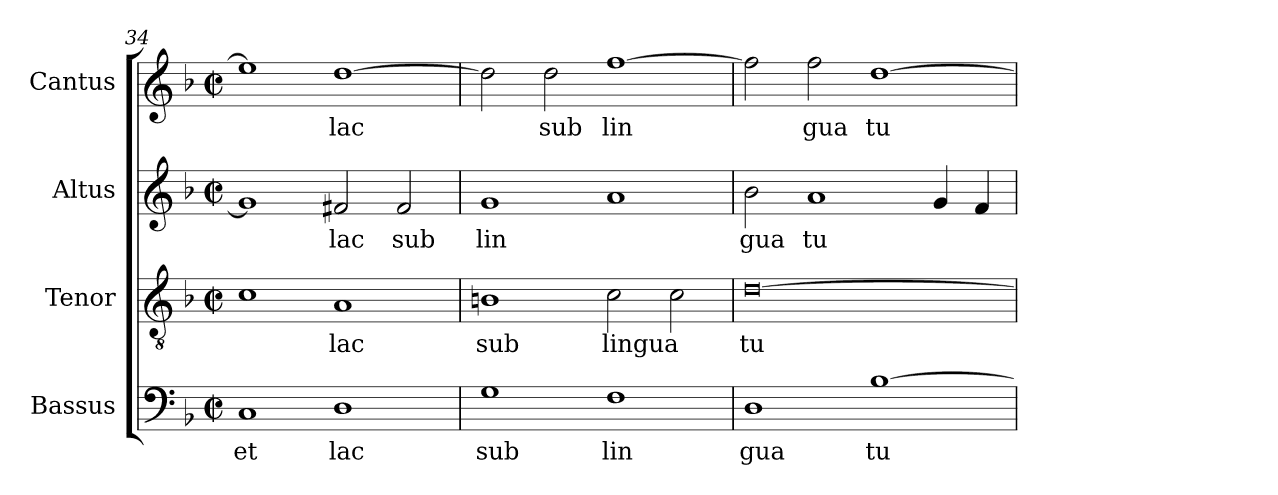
**kern	**text	**kern	**text	**kern	**text	**kern	**text
*part4	*part4	*part3	*part3	*part2	*part2	*part1	*part1
*staff4	*staff4	*staff3	*staff3	*staff2	*staff2	*staff1	*staff1
*I"Bassus	*	*I"Tenor	*	*I"Altus	*	*I"Cantus	*
*clefF4	*	*clefGv2	*	*clefG2	*	*clefG2	*
*k[b-]	*	*k[b-]	*	*k[b-]	*	*k[b-]	*
*F:	*	*F:	*	*F:	*	*F:	*
*M2/2	*	*M2/2	*	*M2/2	*	*M2/2	*
*met(c|)	*	*met(c|)	*	*met(c|)	*	*met(c|)	*
=34	=34	=34	=34	=34	=34	=34	=34
!	!LO:LY:b:cj	!	!LO:LY:b:cj	!	!LO:LY:b:cj	!	!LO:LY:b:cj
1C	et	1c	.	1g]	.	1ee-]	.
!	!LO:LY:b:cj	!	!LO:LY:b:cj	!	!LO:LY:b:cj	!	!LO:LY:b:cj
1D	lac	1A	lac	2f#X/	lac	[>1dd	lac
!	!	!	!	!	!LO:LY:b:cj	!	!
.	.	.	.	2f#/	sub	.	.
=35	=35	=35	=35	=35	=35	=35	=35
!	!LO:LY:b:cj	!	!LO:LY:b:cj	!	!LO:LY:b:cj	!	!LO:LY:b:cj
1G	sub	1Bn	sub	1g	lin	2dd\]	.
!	!	!	!	!	!	!	!LO:LY:b:cj
.	.	.	.	.	.	2dd\	sub
!	!LO:LY:b:cj	!	!LO:LY:b:cj	!	!LO:LY:b:cj	!	!LO:LY:b:cj
1F	lin	2c\	lingua	1a	.	[>1ff	lin
!	!	!	!LO:LY:b:cj	!	!	!	!
.	.	2c\	.	.	.	.	.
=36	=36	=36	=36	=36	=36	=36	=36
!	!LO:LY:b:cj	!	!LO:LY:b:cj	!	!LO:LY:b:cj	!	!LO:LY:b:cj
1D	gua	[>0d	tu	2b-\	gua	2ff\]	.
!	!	!	!	!	!LO:LY:b:cj	!	!LO:LY:b:cj
.	.	.	.	1a	tu	2ff\	gua
!	!LO:LY:b:cj	!	!	!	!	!	!LO:LY:b:cj
[>1B-	tu	.	.	.	.	[>1dd	tu
!	!	!	!	!	!LO:LY:b:cj	!	!
.	.	.	.	4g/	.	.	.
!	!	!	!	!	!LO:LY:b:cj	!	!
.	.	.	.	4f/	.	.	.
=	=	=	=	=	=	=	=
*-	*-	*-	*-	*-	*-	*-	*-
